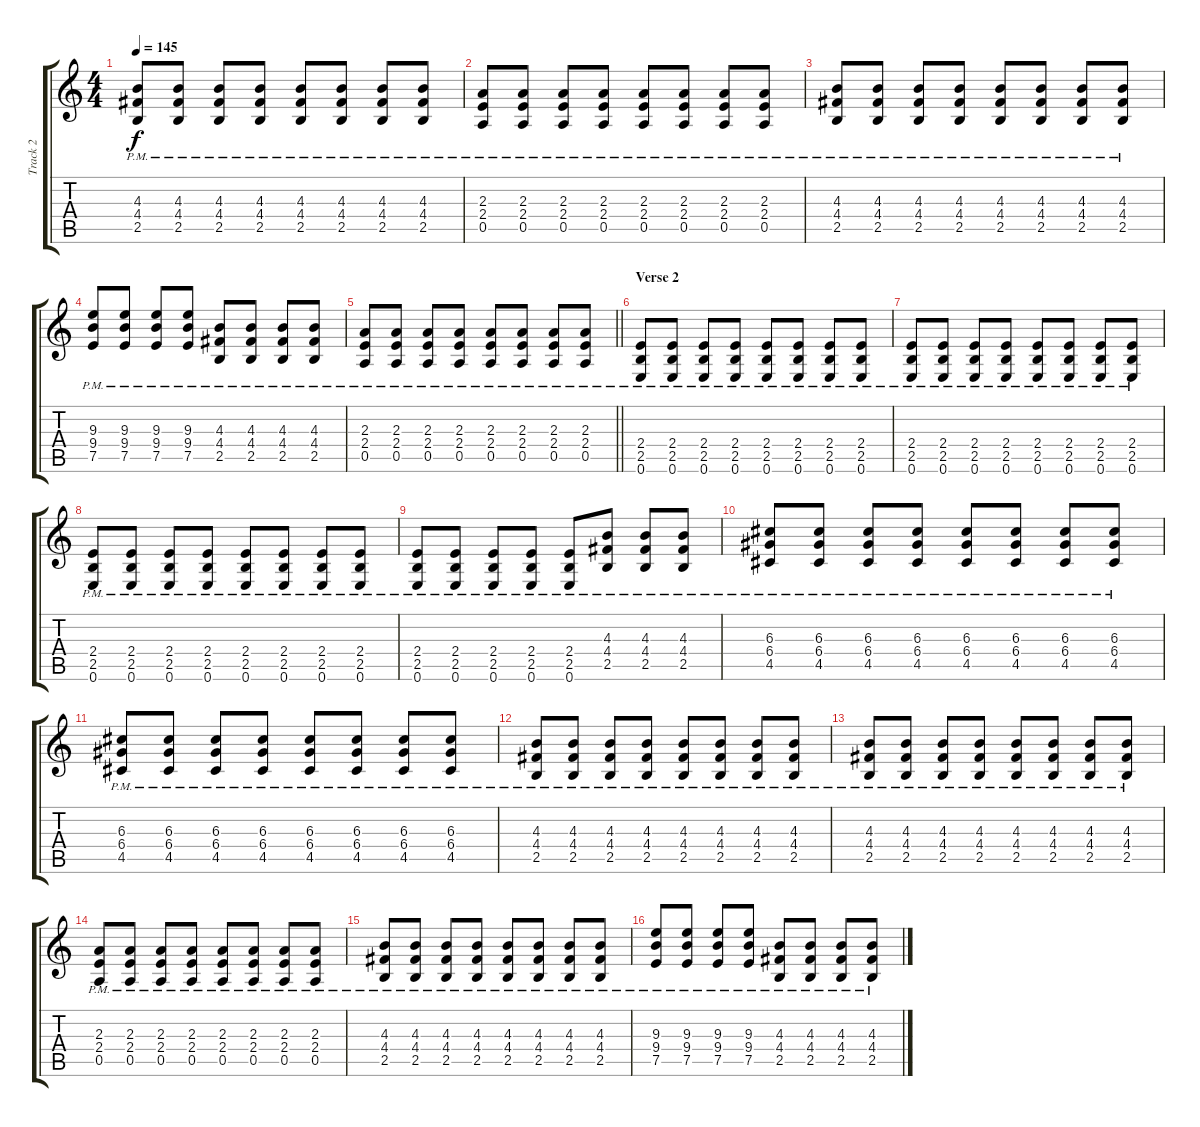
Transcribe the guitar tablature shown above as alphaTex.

\track ("Track 2" "Track 2") {instrument overdrivenguitar}
\staff {score tabs}
\tuning (E4 B3 G3 D3 A2 E2) {hide}
\ts (4 4)
\tempo 145
\clef g2
\ks c
(4.3{pm} 4.4{pm} 2.5{pm}).8{dy f} (4.3{pm} 4.4{pm} 2.5{pm}).8 (4.3{pm} 4.4{pm} 2.5{pm}).8 (4.3{pm} 4.4{pm} 2.5{pm}).8 (4.3{pm} 4.4{pm} 2.5{pm}).8 (4.3{pm} 4.4{pm} 2.5{pm}).8 (4.3{pm} 4.4{pm} 2.5{pm}).8 (4.3{pm} 4.4{pm} 2.5{pm}).8 |
(2.3{pm} 2.4{pm} 0.5{pm}).8 (2.3{pm} 2.4{pm} 0.5{pm}).8 (2.3{pm} 2.4{pm} 0.5{pm}).8 (2.3{pm} 2.4{pm} 0.5{pm}).8 (2.3{pm} 2.4{pm} 0.5{pm}).8 (2.3{pm} 2.4{pm} 0.5{pm}).8 (2.3{pm} 2.4{pm} 0.5{pm}).8 (2.3{pm} 2.4{pm} 0.5{pm}).8 |
(4.3{pm} 4.4{pm} 2.5{pm}).8 (4.3{pm} 4.4{pm} 2.5{pm}).8 (4.3{pm} 4.4{pm} 2.5{pm}).8 (4.3{pm} 4.4{pm} 2.5{pm}).8 (4.3{pm} 4.4{pm} 2.5{pm}).8 (4.3{pm} 4.4{pm} 2.5{pm}).8 (4.3{pm} 4.4{pm} 2.5{pm}).8 (4.3{pm} 4.4{pm} 2.5{pm}).8 |
(9.3{pm} 9.4{pm} 7.5{pm}).8 (9.3{pm} 9.4{pm} 7.5{pm}).8 (9.3{pm} 9.4{pm} 7.5{pm}).8 (9.3{pm} 9.4{pm} 7.5{pm}).8 (4.3{pm} 4.4{pm} 2.5{pm}).8 (4.3{pm} 4.4{pm} 2.5{pm}).8 (4.3{pm} 4.4{pm} 2.5{pm}).8 (4.3{pm} 4.4{pm} 2.5{pm}).8 |
\barLineRight lightlight
(2.3{pm} 2.4{pm} 0.5{pm}).8 (2.3{pm} 2.4{pm} 0.5{pm}).8 (2.3{pm} 2.4{pm} 0.5{pm}).8 (2.3{pm} 2.4{pm} 0.5{pm}).8 (2.3{pm} 2.4{pm} 0.5{pm}).8 (2.3{pm} 2.4{pm} 0.5{pm}).8 (2.3{pm} 2.4{pm} 0.5{pm}).8 (2.3{pm} 2.4{pm} 0.5{pm}).8 |
\section ("" "Verse 2")
(2.4{pm} 2.5{pm} 0.6{pm}).8 (2.4{pm} 2.5{pm} 0.6{pm}).8 (2.4{pm} 2.5{pm} 0.6{pm}).8 (2.4{pm} 2.5{pm} 0.6{pm}).8 (2.4{pm} 2.5{pm} 0.6{pm}).8 (2.4{pm} 2.5{pm} 0.6{pm}).8 (2.4{pm} 2.5{pm} 0.6{pm}).8 (2.4{pm} 2.5{pm} 0.6{pm}).8 |
(2.4{pm} 2.5{pm} 0.6{pm}).8 (2.4{pm} 2.5{pm} 0.6{pm}).8 (2.4{pm} 2.5{pm} 0.6{pm}).8 (2.4{pm} 2.5{pm} 0.6{pm}).8 (2.4{pm} 2.5{pm} 0.6{pm}).8 (2.4{pm} 2.5{pm} 0.6{pm}).8 (2.4{pm} 2.5{pm} 0.6{pm}).8 (2.4{pm} 2.5{pm} 0.6{pm}).8 |
(2.4{pm} 2.5{pm} 0.6{pm}).8 (2.4{pm} 2.5{pm} 0.6{pm}).8 (2.4{pm} 2.5{pm} 0.6{pm}).8 (2.4{pm} 2.5{pm} 0.6{pm}).8 (2.4{pm} 2.5{pm} 0.6{pm}).8 (2.4{pm} 2.5{pm} 0.6{pm}).8 (2.4{pm} 2.5{pm} 0.6{pm}).8 (2.4{pm} 2.5{pm} 0.6{pm}).8 |
(2.4{pm} 2.5{pm} 0.6{pm}).8 (2.4{pm} 2.5{pm} 0.6{pm}).8 (2.4{pm} 2.5{pm} 0.6{pm}).8 (2.4{pm} 2.5{pm} 0.6{pm}).8 (2.4{pm} 2.5{pm} 0.6{pm}).8 (4.3{pm} 4.4{pm} 2.5{pm}).8 (4.3{pm} 4.4{pm} 2.5{pm}).8 (4.3{pm} 4.4{pm} 2.5{pm}).8 |
(6.3{pm} 6.4{pm} 4.5{pm}).8 (6.3{pm} 6.4{pm} 4.5{pm}).8 (6.3{pm} 6.4{pm} 4.5{pm}).8 (6.3{pm} 6.4{pm} 4.5{pm}).8 (6.3{pm} 6.4{pm} 4.5{pm}).8 (6.3{pm} 6.4{pm} 4.5{pm}).8 (6.3{pm} 6.4{pm} 4.5{pm}).8 (6.3{pm} 6.4{pm} 4.5{pm}).8 |
(6.3{pm} 6.4{pm} 4.5{pm}).8 (6.3{pm} 6.4{pm} 4.5{pm}).8 (6.3{pm} 6.4{pm} 4.5{pm}).8 (6.3{pm} 6.4{pm} 4.5{pm}).8 (6.3{pm} 6.4{pm} 4.5{pm}).8 (6.3{pm} 6.4{pm} 4.5{pm}).8 (6.3{pm} 6.4{pm} 4.5{pm}).8 (6.3{pm} 6.4{pm} 4.5{pm}).8 |
(4.3{pm} 4.4{pm} 2.5{pm}).8 (4.3{pm} 4.4{pm} 2.5{pm}).8 (4.3{pm} 4.4{pm} 2.5{pm}).8 (4.3{pm} 4.4{pm} 2.5{pm}).8 (4.3{pm} 4.4{pm} 2.5{pm}).8 (4.3{pm} 4.4{pm} 2.5{pm}).8 (4.3{pm} 4.4{pm} 2.5{pm}).8 (4.3{pm} 4.4{pm} 2.5{pm}).8 |
(4.3{pm} 4.4{pm} 2.5{pm}).8 (4.3{pm} 4.4{pm} 2.5{pm}).8 (4.3{pm} 4.4{pm} 2.5{pm}).8 (4.3{pm} 4.4{pm} 2.5{pm}).8 (4.3{pm} 4.4{pm} 2.5{pm}).8 (4.3{pm} 4.4{pm} 2.5{pm}).8 (4.3{pm} 4.4{pm} 2.5{pm}).8 (4.3{pm} 4.4{pm} 2.5{pm}).8 |
(2.3{pm} 2.4{pm} 0.5{pm}).8 (2.3{pm} 2.4{pm} 0.5{pm}).8 (2.3{pm} 2.4{pm} 0.5{pm}).8 (2.3{pm} 2.4{pm} 0.5{pm}).8 (2.3{pm} 2.4{pm} 0.5{pm}).8 (2.3{pm} 2.4{pm} 0.5{pm}).8 (2.3{pm} 2.4{pm} 0.5{pm}).8 (2.3{pm} 2.4{pm} 0.5{pm}).8 |
(4.3{pm} 4.4{pm} 2.5{pm}).8 (4.3{pm} 4.4{pm} 2.5{pm}).8 (4.3{pm} 4.4{pm} 2.5{pm}).8 (4.3{pm} 4.4{pm} 2.5{pm}).8 (4.3{pm} 4.4{pm} 2.5{pm}).8 (4.3{pm} 4.4{pm} 2.5{pm}).8 (4.3{pm} 4.4{pm} 2.5{pm}).8 (4.3{pm} 4.4{pm} 2.5{pm}).8 |
(9.3{pm} 9.4{pm} 7.5{pm}).8 (9.3{pm} 9.4{pm} 7.5{pm}).8 (9.3{pm} 9.4{pm} 7.5{pm}).8 (9.3{pm} 9.4{pm} 7.5{pm}).8 (4.3{pm} 4.4{pm} 2.5{pm}).8 (4.3{pm} 4.4{pm} 2.5{pm}).8 (4.3{pm} 4.4{pm} 2.5{pm}).8 (4.3{pm} 4.4{pm} 2.5{pm}).8
